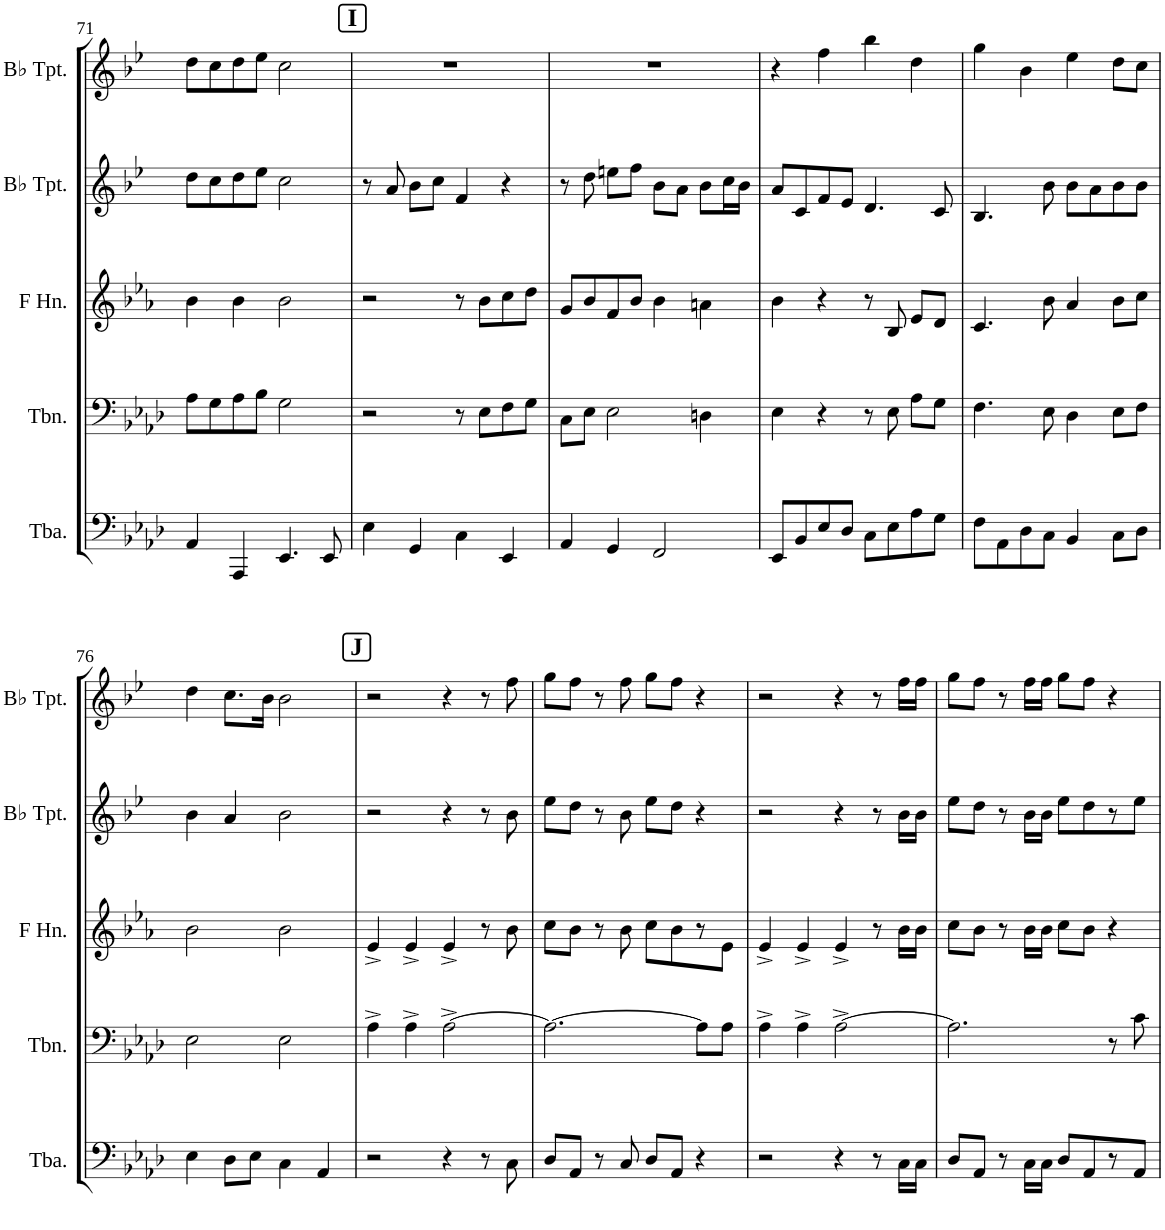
**kern	**kern	**kern	**kern	**kern
*part5	*part4	*part3	*part2	*part1
*staff5	*staff4	*staff3	*staff2	*staff1
*I"Tuba	*I"Trombone	*I"Horn in F	*I"Bb Trumpet	*I"Bb Trumpet
*I'Tba.	*I'Tbn.	*	*I'Bb Tpt.	*I'Bb Tpt.
!!LO:PB:g=z
*clefF4	*clefF4	*clefG2	*clefG2	*clefG2
*	*	*Trd4c7	*Trd1c2	*Trd1c2
*k[b-e-a-d-]	*k[b-e-a-d-]	*k[b-e-a-]	*k[b-e-]	*k[b-e-]
*M4/4	*M4/4	*M4/4	*M4/4	*M4/4
=71	=71	=71	=71	=71
4AA-/	8A-\L	4b-\	8dd\L	8dd\L
.	8G\	.	8cc\	8cc\
4AAA-/	8A-\	4b-\	8dd\	8dd\
.	8B-\J	.	8ee-\J	8ee-\J
4.EE-/	2G\	2b-\	2cc\	2cc\
8EE-/	.	.	.	.
!!LO:REH:place=s1:a:B:cj:fs=14:t=I
=72	=72	=72	=72	=72
4E-\	2r	2r	8r	1r
.	.	.	8a/	.
4GG/	.	.	8b-\L	.
.	.	.	8cc\J	.
4C\	8r	8r	4f/	.
.	8E-\L	8b-\L	.	.
4EE-/	8F\	8cc\	4r	.
.	8G\J	8dd\J	.	.
=73	=73	=73	=73	=73
4AA-/	8C\L	8g/L	8r	1r
.	8E-\J	8b-/	8dd\	.
4GG/	2E-\	8f/	8een\L	.
.	.	8b-/J	8ff\J	.
2FF/	.	4b-\	8b-\L	.
.	.	.	8a\J	.
.	4Dn\	4an\	8b-\L	.
.	.	.	16cc\L	.
.	.	.	16b-\JJ	.
=74	=74	=74	=74	=74
8EE-/L	4E-\	4b-\	8a/L	4r
8BB-/	.	.	8c/	.
8E-/	4r	4r	8f/	4ff\
8D-/J	.	.	8e-/J	.
8C\L	8r	8r	4.d/	4bb-\
8E-\	8E-\	8B-/	.	.
8A-\	8A-\L	8e-/L	.	4dd\
8G\J	8G\J	8d/J	8c/	.
=75	=75	=75	=75	=75
8F\L	4.F\	4.c/	4.B-/	4gg\
8AA-\	.	.	.	.
8D-\	.	.	.	4b-\
8C\J	8E-\	8b-\	8b-\	.
4BB-/	4D-\	4a-/	8b-\L	4ee-\
.	.	.	8a\	.
8C\L	8E-\L	8b-\L	8b-\	8dd\L
8D-\J	8F\J	8cc\J	8b-\J	8cc\J
!!LO:LB:g=z
=76	=76	=76	=76	=76
4E-\	2E-\	2b-\	4b-\	4dd\
8D-\L	.	.	4a/	8.cc\L
8E-\J	.	.	.	.
.	.	.	.	16b-\Jk
4C\	2E-\	2b-\	2b-\	2b-\
4AA-/	.	.	.	.
!!LO:REH:place=s1:a:B:cj:fs=14:t=J
=77	=77	=77	=77	=77
2r	4A-^\	4e-^/	2r	2r
.	4A-^\	4e-^/	.	.
4r	[2A-^\	4e-^/	4r	4r
8r	.	8r	8r	8r
8C\	.	8b-\	8b-\	8ff\
=78	=78	=78	=78	=78
8D-/L	2.A-\_	8cc\L	8ee-\L	8gg\L
8AA-/J	.	8b-\J	8dd\J	8ff\J
8r	.	8r	8r	8r
8C/	.	8b-\	8b-\	8ff\
8D-/L	.	8cc\L	8ee-\L	8gg\L
8AA-/J	.	8b-\	8dd\J	8ff\J
4r	8A-\L]	8r	4r	4r
.	8A-\J	8e-\J	.	.
=79	=79	=79	=79	=79
2r	4A-^\	4e-^/	2r	2r
.	4A-^\	4e-^/	.	.
4r	[2A-^\	4e-^/	4r	4r
8r	.	8r	8r	8r
16C\LL	.	16b-\LL	16b-\LL	16ff\LL
16C\JJ	.	16b-\JJ	16b-\JJ	16ff\JJ
=80	=80	=80	=80	=80
8D-/L	2.A-\]	8cc\L	8ee-\L	8gg\L
8AA-/J	.	8b-\J	8dd\J	8ff\J
8r	.	8r	8r	8r
16C\LL	.	16b-\LL	16b-\LL	16ff\LL
16C\JJ	.	16b-\JJ	16b-\JJ	16ff\JJ
8D-/L	.	8cc\L	8ee-\L	8gg\L
8AA-/	.	8b-\J	8dd\	8ff\J
8r	8r	4r	8r	4r
8AA-/J	8c\	.	8ee-\J	.
=	=	=	=	=
*-	*-	*-	*-	*-
